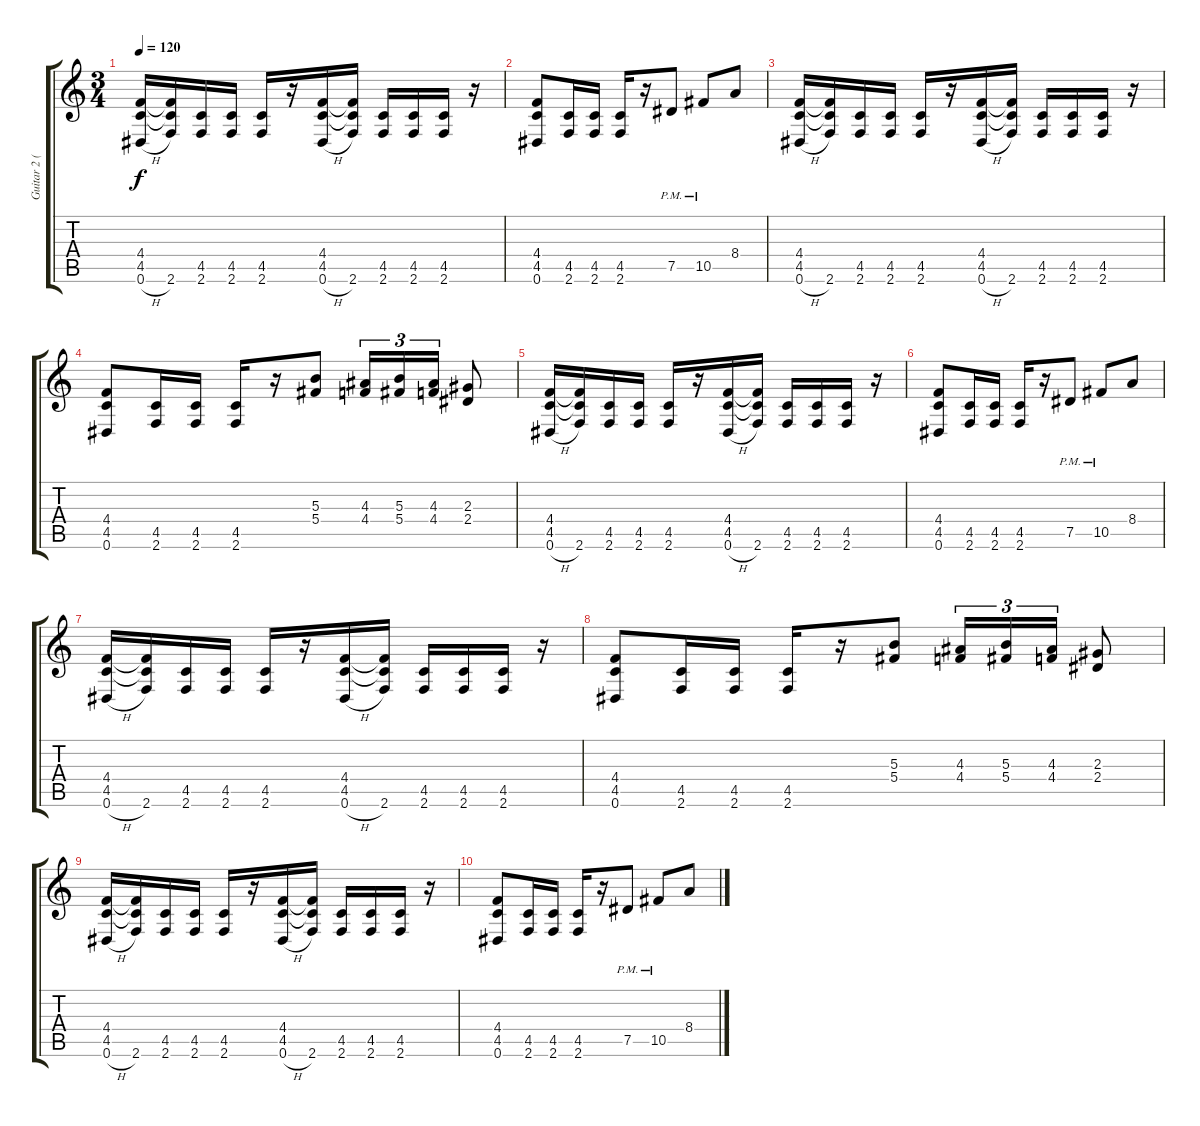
\track ("Guitar 2 (Ville)" "Guitar 2 (") {instrument overdrivenguitar}
\staff {score tabs}
\tuning (Eb4 Bb3 Gb3 Db3 Ab2 Eb2) {hide}
\ts (3 4)
\tempo 120
\clef g2
\ks c
(4.4 4.5 0.6{h}).16{dy f} (4.4{t} 4.5{t} 2.6).16 (4.5 2.6).16 (4.5 2.6).16 (4.5 2.6).16 r.16 (4.4 4.5 0.6{h}).16 (4.4{t} 4.5{t} 2.6).16 (4.5 2.6).16 (4.5 2.6).16 (4.5 2.6).16 r.16 |
(4.4 4.5 0.6).8 (4.5 2.6).16 (4.5 2.6).16 (4.5 2.6).16 r.16 7.5{pm}.8 10.5{pm}.8 8.4.8 |
(4.4 4.5 0.6{h}).16 (4.4{t} 4.5{t} 2.6).16 (4.5 2.6).16 (4.5 2.6).16 (4.5 2.6).16 r.16 (4.4 4.5 0.6{h}).16 (4.4{t} 4.5{t} 2.6).16 (4.5 2.6).16 (4.5 2.6).16 (4.5 2.6).16 r.16 |
(4.4 4.5 0.6).8 (4.5 2.6).16 (4.5 2.6).16 (4.5 2.6).16 r.16 (5.3 5.4).8 (4.3 4.4).16{tu (3 2)} (5.3 5.4).16{tu (3 2)} (4.3 4.4).16{tu (3 2)} (2.3 2.4).8 |
(4.4 4.5 0.6{h}).16 (4.4{t} 4.5{t} 2.6).16 (4.5 2.6).16 (4.5 2.6).16 (4.5 2.6).16 r.16 (4.4 4.5 0.6{h}).16 (4.4{t} 4.5{t} 2.6).16 (4.5 2.6).16 (4.5 2.6).16 (4.5 2.6).16 r.16 |
(4.4 4.5 0.6).8 (4.5 2.6).16 (4.5 2.6).16 (4.5 2.6).16 r.16 7.5{pm}.8 10.5{pm}.8 8.4.8 |
(4.4 4.5 0.6{h}).16 (4.4{t} 4.5{t} 2.6).16 (4.5 2.6).16 (4.5 2.6).16 (4.5 2.6).16 r.16 (4.4 4.5 0.6{h}).16 (4.4{t} 4.5{t} 2.6).16 (4.5 2.6).16 (4.5 2.6).16 (4.5 2.6).16 r.16 |
(4.4 4.5 0.6).8 (4.5 2.6).16 (4.5 2.6).16 (4.5 2.6).16 r.16 (5.3 5.4).8 (4.3 4.4).16{tu (3 2)} (5.3 5.4).16{tu (3 2)} (4.3 4.4).16{tu (3 2)} (2.3 2.4).8 |
(4.4 4.5 0.6{h}).16 (4.4{t} 4.5{t} 2.6).16 (4.5 2.6).16 (4.5 2.6).16 (4.5 2.6).16 r.16 (4.4 4.5 0.6{h}).16 (4.4{t} 4.5{t} 2.6).16 (4.5 2.6).16 (4.5 2.6).16 (4.5 2.6).16 r.16 |
(4.4 4.5 0.6).8 (4.5 2.6).16 (4.5 2.6).16 (4.5 2.6).16 r.16 7.5{pm}.8 10.5{pm}.8 8.4.8
